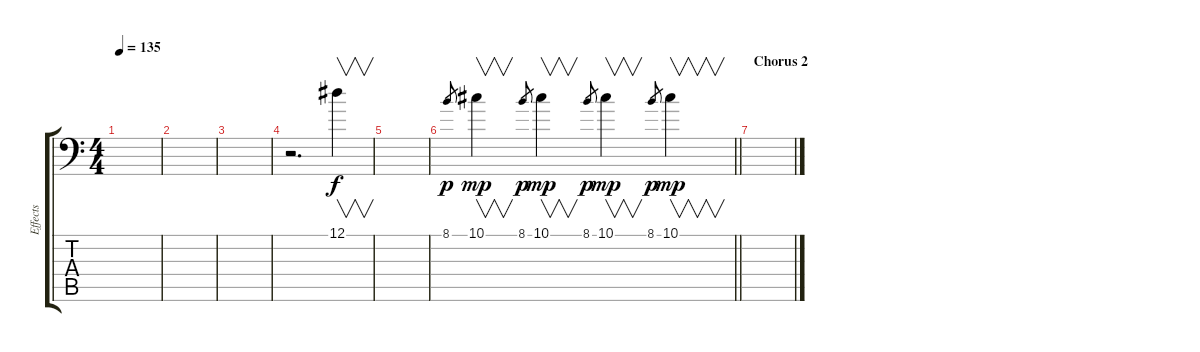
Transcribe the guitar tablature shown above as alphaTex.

\track ("Effects" "Effects") {instrument lead1square}
\staff {score tabs}
\tuning (Eb4 Bb3 Gb3 Db3 Ab2 Eb1) {hide}
\ts (4 4)
\tempo 135
\clef f4
\ks c
|
|
|
r.2{d} 12.1.4{v} |
|
\barLineRight lightlight
8.1.8{gr dy p} 10.1.4{v dy mp} 8.1.8{gr dy p} 10.1.4{v dy mp} 8.1.8{gr dy p} 10.1.4{v dy mp} 8.1.8{gr dy p} 10.1.4{v dy mp} |
\section ("" "Chorus 2")
